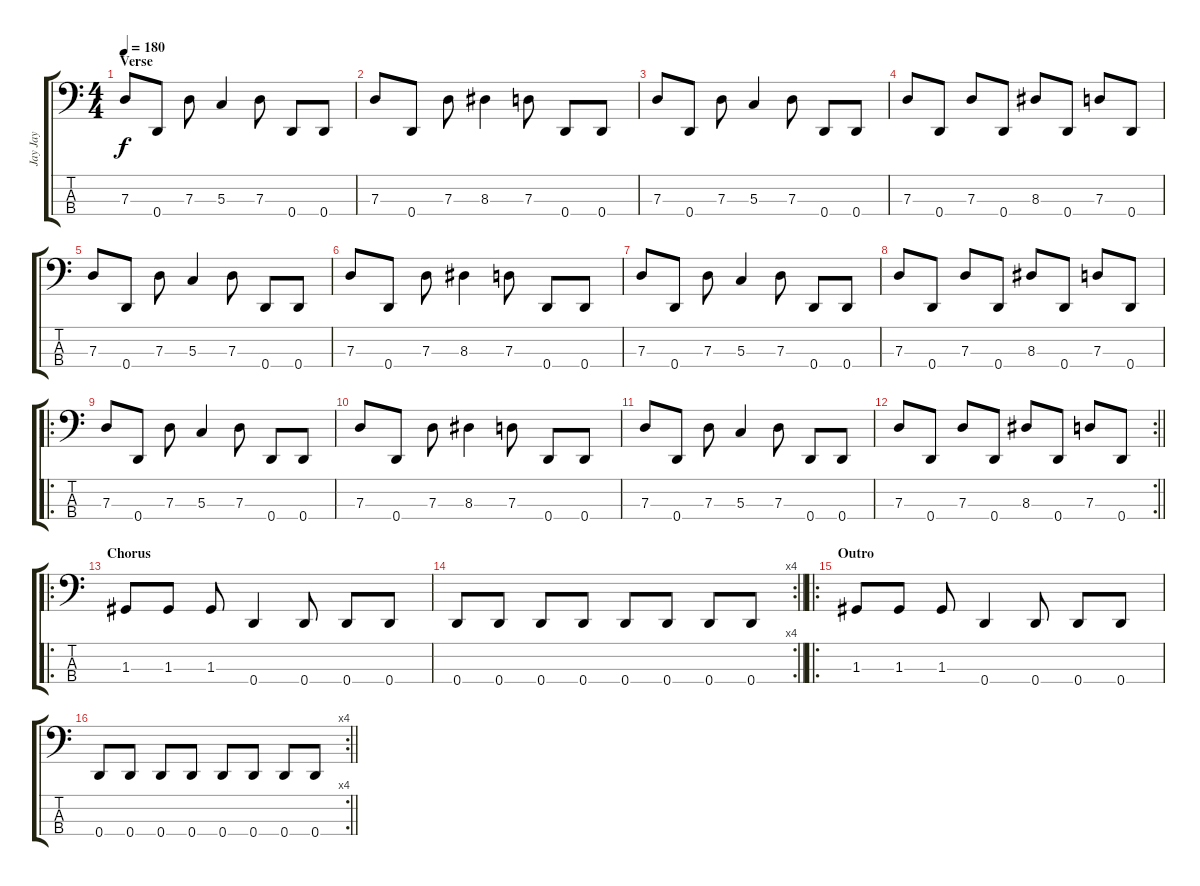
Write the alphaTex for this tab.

\track ("Jay Jay" "Jay Jay") {instrument electricbasspick}
\staff {score tabs}
\tuning (F2 C2 G1 D1) {hide}
\ts (4 4)
\section ("" "Verse")
\tempo 180
\clef f4
\ks c
7.3.8{dy f} 0.4.8 7.3.8 5.3.4 7.3.8 0.4.8 0.4.8 |
7.3.8 0.4.8 7.3.8 8.3.4 7.3.8 0.4.8 0.4.8 |
7.3.8 0.4.8 7.3.8 5.3.4 7.3.8 0.4.8 0.4.8 |
7.3.8 0.4.8 7.3.8 0.4.8 8.3.8 0.4.8 7.3.8 0.4.8 |
7.3.8 0.4.8 7.3.8 5.3.4 7.3.8 0.4.8 0.4.8 |
7.3.8 0.4.8 7.3.8 8.3.4 7.3.8 0.4.8 0.4.8 |
7.3.8 0.4.8 7.3.8 5.3.4 7.3.8 0.4.8 0.4.8 |
7.3.8 0.4.8 7.3.8 0.4.8 8.3.8 0.4.8 7.3.8 0.4.8 |
\ro
7.3.8 0.4.8 7.3.8 5.3.4 7.3.8 0.4.8 0.4.8 |
7.3.8 0.4.8 7.3.8 8.3.4 7.3.8 0.4.8 0.4.8 |
7.3.8 0.4.8 7.3.8 5.3.4 7.3.8 0.4.8 0.4.8 |
\rc 2
\barLineRight lightlight
7.3.8 0.4.8 7.3.8 0.4.8 8.3.8 0.4.8 7.3.8 0.4.8 |
\ro
\section ("" "Chorus")
1.3.8 1.3.8 1.3.8 0.4.4 0.4.8 0.4.8 0.4.8 |
\rc 4
\barLineRight lightlight
0.4.8 0.4.8 0.4.8 0.4.8 0.4.8 0.4.8 0.4.8 0.4.8 |
\ro
\section ("" "Outro")
1.3.8 1.3.8 1.3.8 0.4.4 0.4.8 0.4.8 0.4.8 |
\rc 4
\barLineRight lightlight
0.4.8 0.4.8 0.4.8 0.4.8 0.4.8 0.4.8 0.4.8 0.4.8
